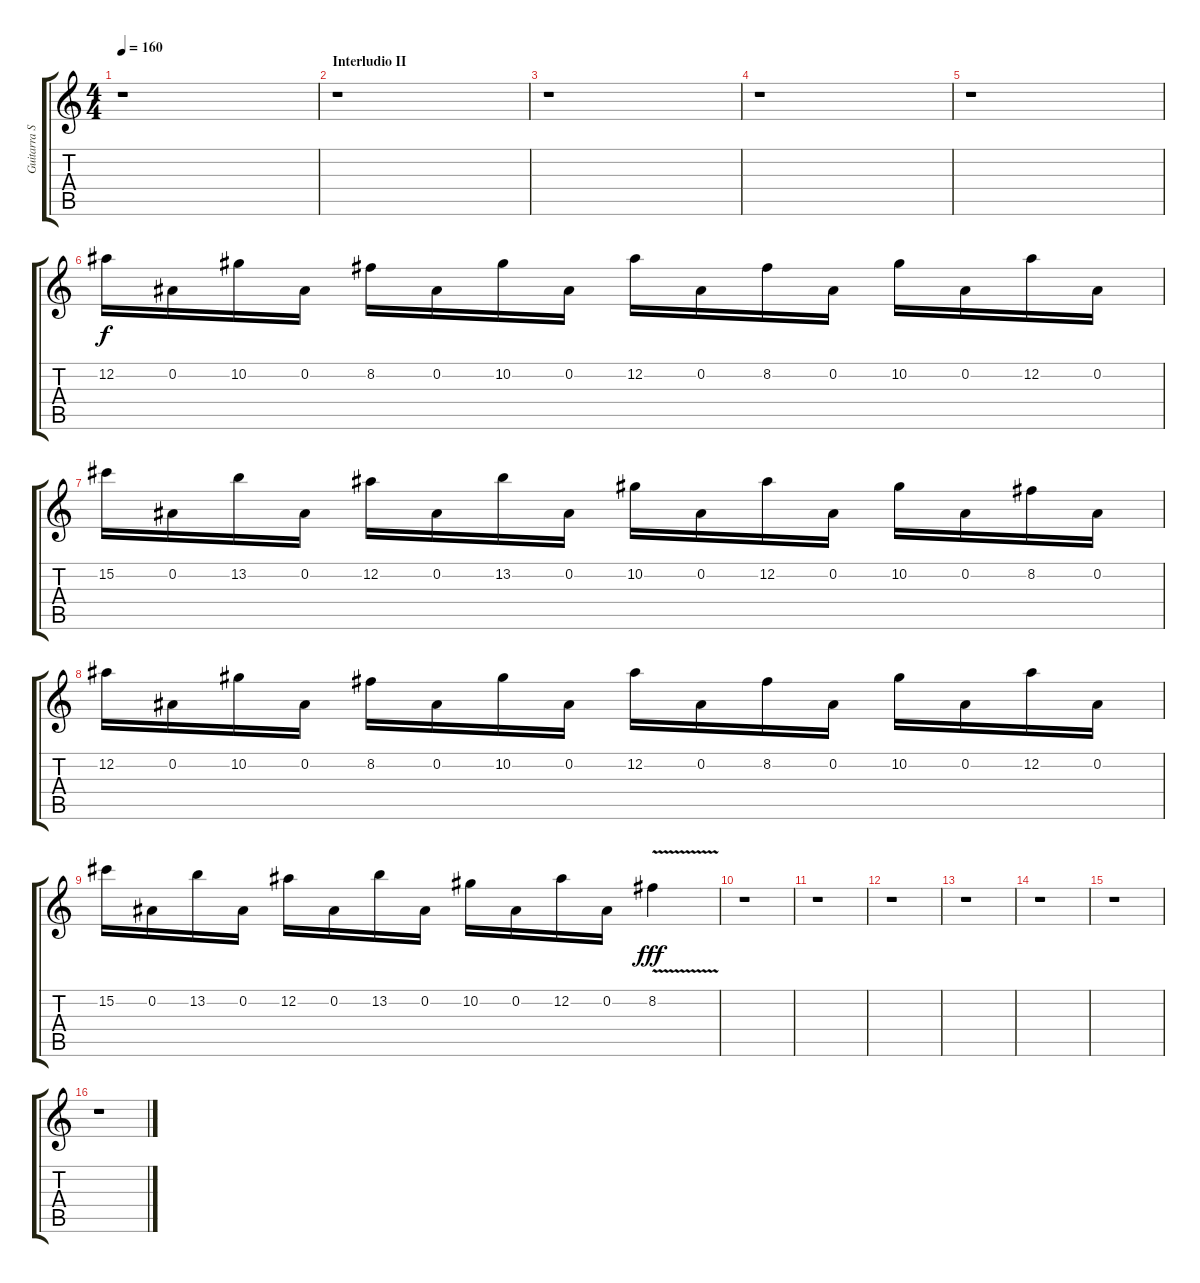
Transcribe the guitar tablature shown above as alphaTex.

\track ("Guitarra Solo II, III" "Guitarra S") {instrument overdrivenguitar}
\staff {score tabs}
\tuning (Eb4 Bb3 Gb3 Db3 Ab2 Eb2) {hide}
\ts (4 4)
\tempo 160
\clef g2
\ks c
r.1{dy f} |
\section ("" "Interludio II")
r.1 |
r.1 |
r.1 |
r.1 |
12.2.16{volume 12} 0.2.16 10.2.16 0.2.16 8.2.16 0.2.16 10.2.16 0.2.16 12.2.16 0.2.16 8.2.16 0.2.16 10.2.16 0.2.16 12.2.16 0.2.16 |
15.2.16 0.2.16 13.2.16 0.2.16 12.2.16 0.2.16 13.2.16 0.2.16 10.2.16 0.2.16 12.2.16 0.2.16 10.2.16 0.2.16 8.2.16 0.2.16 |
12.2.16 0.2.16 10.2.16 0.2.16 8.2.16 0.2.16 10.2.16 0.2.16 12.2.16 0.2.16 8.2.16 0.2.16 10.2.16 0.2.16 12.2.16 0.2.16 |
15.2.16 0.2.16 13.2.16 0.2.16 12.2.16 0.2.16 13.2.16 0.2.16 10.2.16 0.2.16 12.2.16 0.2.16 8.2{v}.4{dy fff} |
r.1 |
r.1 |
r.1 |
r.1 |
r.1 |
r.1 |
r.1
